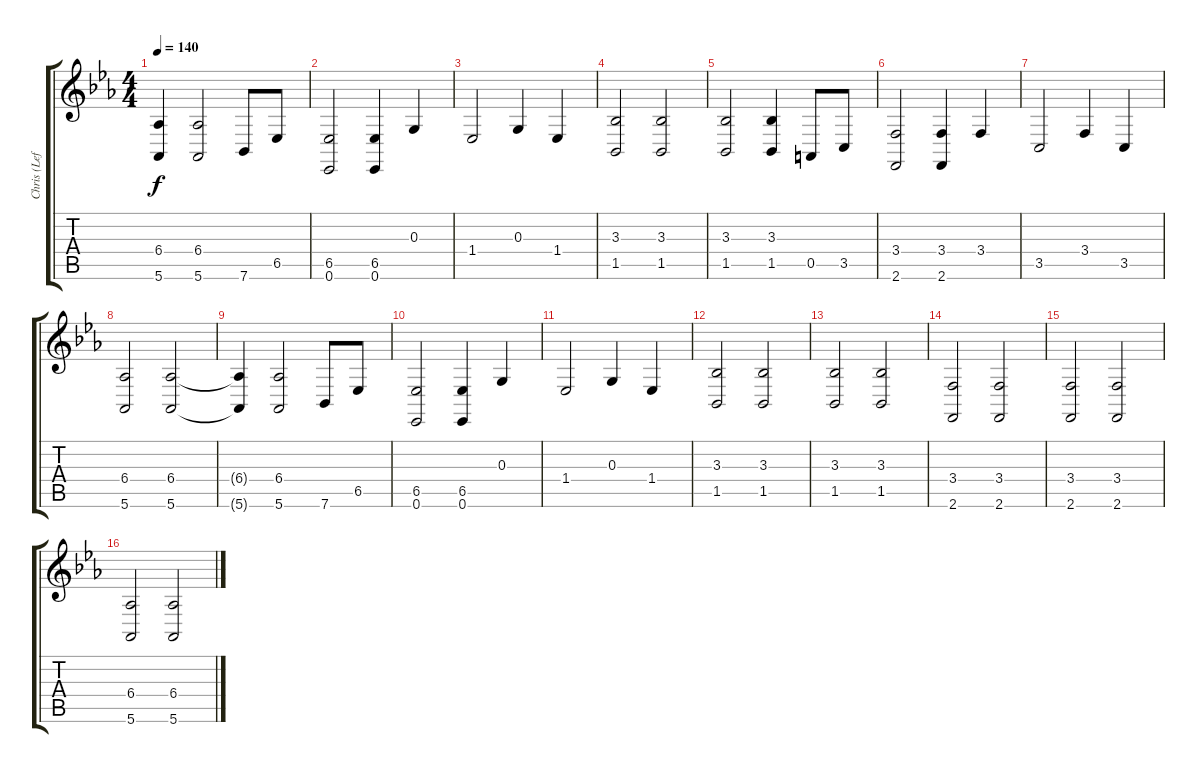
\track ("Chris (Left Hand)" "Chris (Lef") {instrument acousticgrandpiano}
\staff {score tabs}
\tuning (E4 B3 G3 D3 A2 Eb2) {hide}
\ts (4 4)
\tempo 140
\clef g2
\ks eb
(6.4{t} 5.6{t}).4{dy f} (6.4 5.6).2 7.6.8 6.5.8 |
(6.5 0.6).2 (6.5 0.6).4 0.3.4 |
1.4.2 0.3.4 1.4.4 |
(3.3 1.5).2 (3.3 1.5).2 |
(3.3 1.5).2 (3.3 1.5).4 0.5.8 3.5.8 |
(3.4 2.6).2 (3.4 2.6).4 3.4.4 |
3.5.2 3.4.4 3.5.4 |
(6.4 5.6).2 (6.4 5.6).2 |
(6.4{t} 5.6{t}).4 (6.4 5.6).2 7.6.8 6.5.8 |
(6.5 0.6).2 (6.5 0.6).4 0.3.4 |
1.4.2 0.3.4 1.4.4 |
(3.3 1.5).2 (3.3 1.5).2 |
(3.3 1.5).2 (3.3 1.5).2 |
(3.4 2.6).2 (3.4 2.6).2 |
(3.4 2.6).2 (3.4 2.6).2 |
(6.4 5.6).2 (6.4 5.6).2
